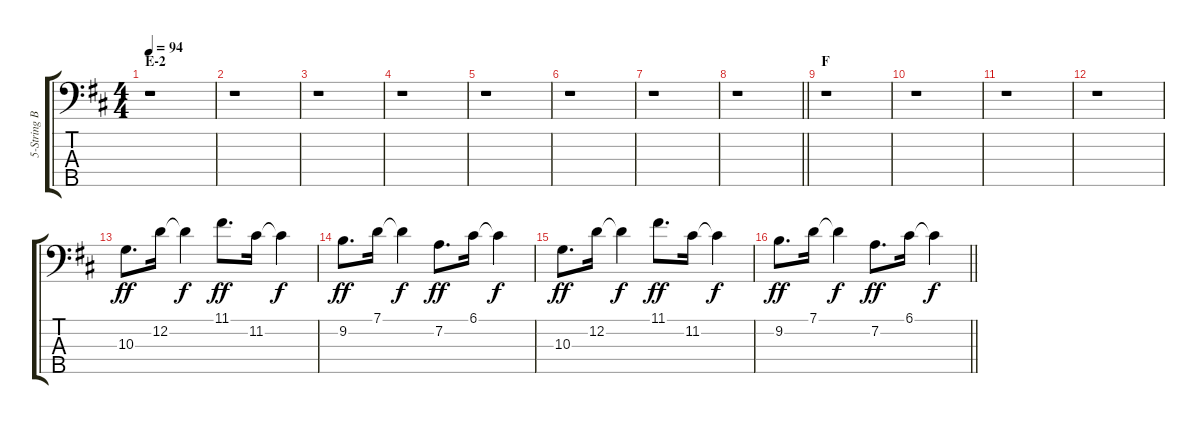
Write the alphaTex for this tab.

\track ("5-String Bass II" "5-String B") {instrument electricbassfinger}
\staff {score tabs}
\tuning (G2 D2 A1 E1 B0) {hide}
\ts (4 4)
\section ("" "E-2")
\tempo 94
\clef f4
\ks d
r.1{dy ff} |
r.1 |
r.1 |
r.1 |
r.1 |
r.1 |
r.1 |
\barLineRight lightlight
r.1 |
\section ("" "F")
r.1 |
r.1 |
r.1 |
r.1 |
10.3.8{d} 12.2.16 12.2{t}.4{dy f} 11.1.8{d dy ff} 11.2.16 11.2{t}.4{dy f} |
9.2.8{d dy ff} 7.1.16 7.1{t}.4{dy f} 7.2.8{d dy ff} 6.1.16 6.1{t}.4{dy f} |
10.3.8{d dy ff} 12.2.16 12.2{t}.4{dy f} 11.1.8{d dy ff} 11.2.16 11.2{t}.4{dy f} |
\barLineRight lightlight
9.2.8{d dy ff} 7.1.16 7.1{t}.4{dy f} 7.2.8{d dy ff} 6.1.16 6.1{t}.4{dy f}
